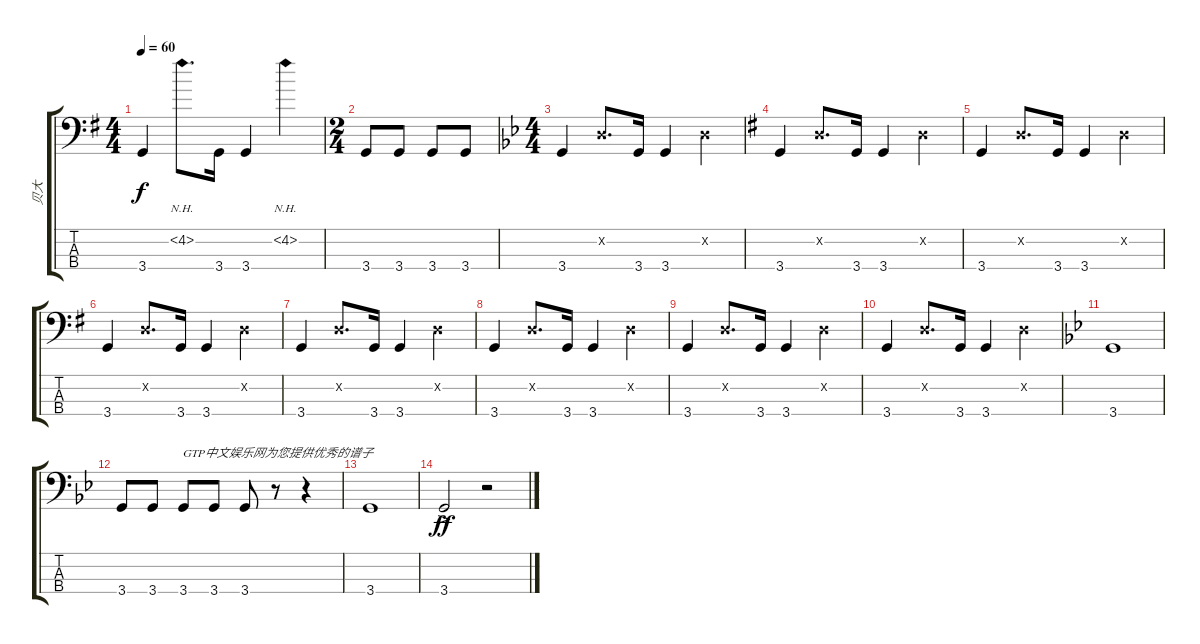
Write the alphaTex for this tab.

\track ("贝大" "贝大") {instrument acousticbass}
\staff {score tabs}
\tuning (G2 D2 A1 E1) {hide}
\ts (4 4)
\tempo 60
\clef f4
\ks g
3.4.4{dy f} 4.2{nh}.8{d} 3.4.16 3.4.4 4.2{nh}.4 |
\ts (2 4)
3.4.8 3.4.8 3.4.8 3.4.8 |
\ts (4 4)
\ks bb
3.4.4 0.2{x}.8{d} 3.4.16 3.4.4 0.2{x}.4 |
\ks g
3.4.4 0.2{x}.8{d} 3.4.16 3.4.4 0.2{x}.4 |
3.4.4 0.2{x}.8{d} 3.4.16 3.4.4 0.2{x}.4 |
3.4.4 0.2{x}.8{d} 3.4.16 3.4.4 0.2{x}.4 |
3.4.4 0.2{x}.8{d} 3.4.16 3.4.4 0.2{x}.4 |
3.4.4 0.2{x}.8{d} 3.4.16 3.4.4 0.2{x}.4 |
3.4.4 0.2{x}.8{d} 3.4.16 3.4.4 0.2{x}.4 |
3.4.4 0.2{x}.8{d} 3.4.16 3.4.4 0.2{x}.4 |
\ks bb
3.4.1 |
3.4.8 3.4.8 3.4.8{txt "GTP中文娱乐网为您提供优秀的谱子"} 3.4.8 3.4.8 r.8 r.4 |
3.4.1 |
3.4{ac}.2{dy ff} r.2
